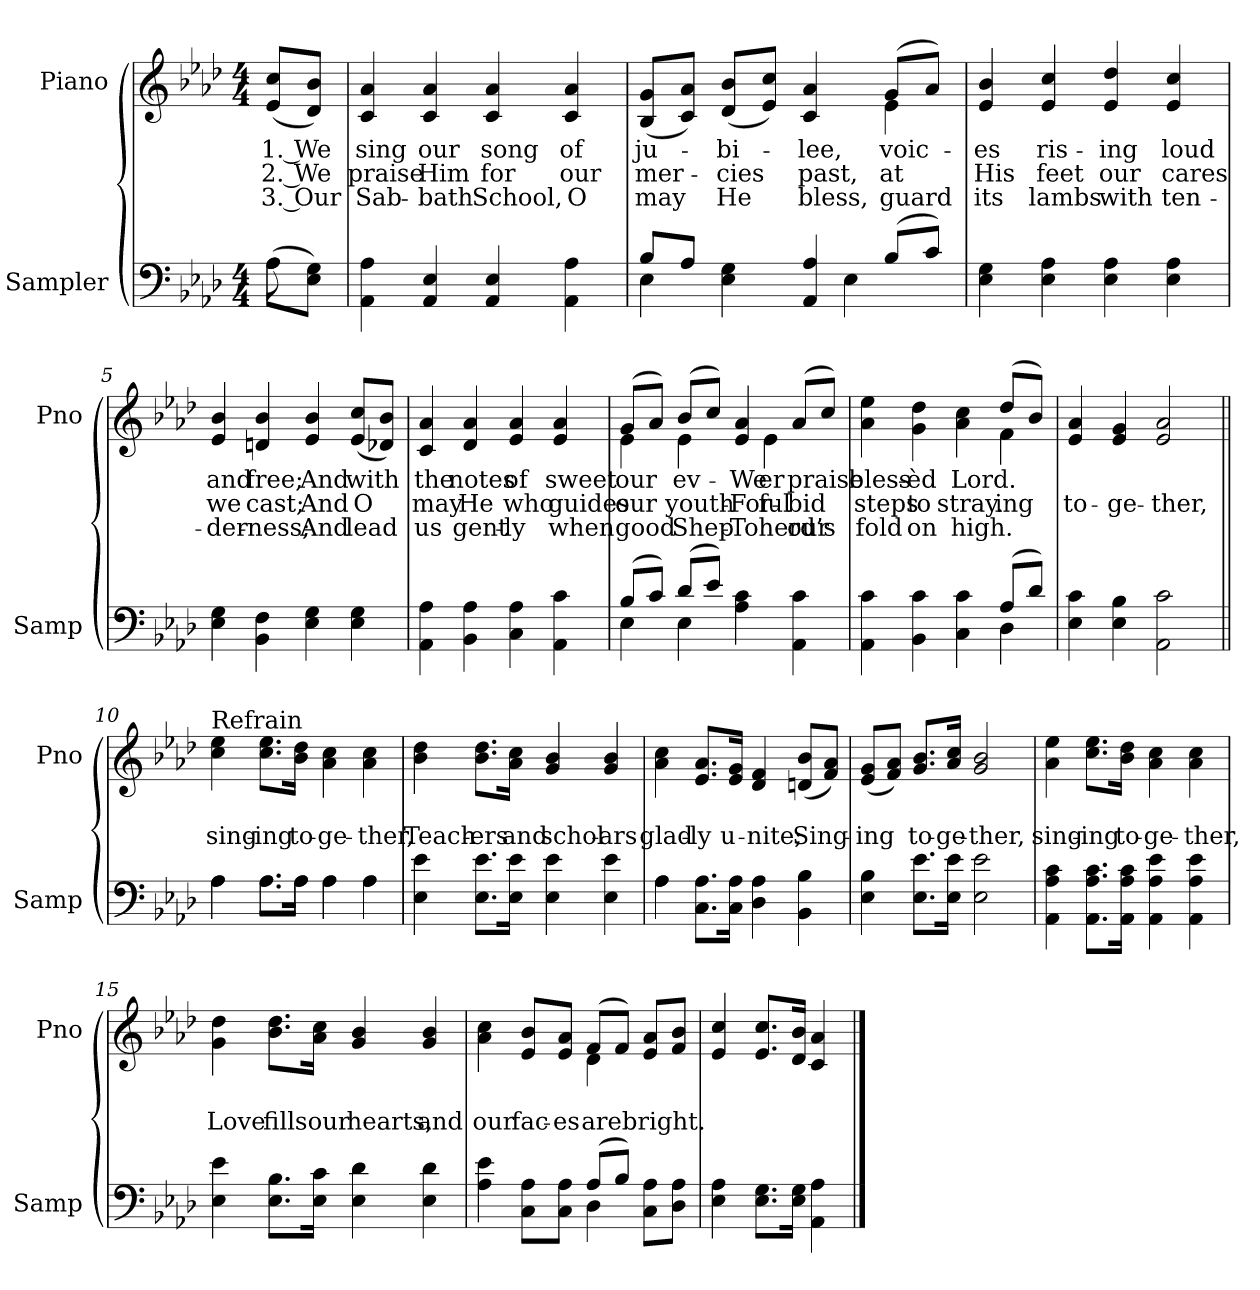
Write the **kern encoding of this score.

**kern	**kern	**text	**text	**text
*part2	*part1	*part1	*part1	*part1
*staff2	*staff1	*staff1	*staff1	*staff1
*I"Sampler	*I"Piano	*	*	*
*I'Samp	*I'Pno	*	*	*
*clefF4	*clefG2	*	*	*
*k[b-e-a-d-]	*k[b-e-a-d-]	*	*	*
*A-:	*A-:	*	*	*
*M4/4	*M4/4	*	*	*
=1	=1	=1	=1	=1
*^	*	*	*	*
(8A-\L	8A-	(8e-/ 8cc/L	1. We	2. We	3. Our
8E-\ 8G\J)	8ryy	8d-/ 8b-/J)	.	.	.
*v	*v	*	*	*	*
=2	=2	=2	=2	=2
4AA- 4A-	4c 4a-	sing	praise	Sab-
4AA- 4E-	4c 4a-	our	Him	-bath
4AA- 4E-	4c 4a-	song	for	School,
4AA- 4A-	4c 4a-	of	our	O
=3	=3	=3	=3	=3
*^	*^	*	*	*
8B-/L	4E-	(8B-/ 8g/L	2.ryy	ju-	mer-	may
8A-/J	.	8c/ 8a-/J)	.	.	.	.
4E- 4G	4.ryy	(8d-/ 8b-/L	.	-bi-	-cies	He
.	.	8e-/ 8cc/J)	.	.	.	.
4AA- 4A-	.	4c 4a-	.	-lee,	past,	bless,
.	4E-	.	.	.	.	.
(8B-/L	.	(8g/L	4e-	voic-	at	guard
8c/J)	8ryy	8a-/J)	.	.	.	.
*v	*v	*	*	*	*	*
*	*v	*v	*	*	*
=4	=4	=4	=4	=4
4E- 4G	4e- 4b-	-es	His	its
4E- 4A-	4e- 4cc	ris-	feet	lambs
4E- 4A-	4e- 4dd-	-ing	our	with
4E- 4A-	4e- 4cc	loud	cares	ten-
=5	=5	=5	=5	=5
4E- 4G	4e- 4b-	and	we	-der-
4BB- 4F	4dn 4b-	free;	cast;	-ness;
4E- 4G	4e- 4b-	And	And	And
4E- 4G	(8e-/ 8cc/L	with	O	lead
.	8d-X/ 8b-/J)	.	.	.
=6	=6	=6	=6	=6
4AA- 4A-	4c 4a-	the	may	us
4BB- 4A-	4d- 4a-	notes	He	gent-
4C 4A-	4e- 4a-	of	who	-ly
4AA- 4c	4e- 4a-	sweet	guides	when
=7	=7	=7	=7	=7
*^	*^	*	*	*
(8B-/L	4E-	(8g/L	4e-	our	our	good
8c/J)	.	8a-/J)	.	.	.	.
(8d-/L	4E-	(8b-/L	4e-	ev-	youth-	Shep-
8e-/J)	.	8cc/J)	.	.	.	.
4A- 4c	2ryy	4e- 4a-	8ryy	We	For-	To
.	.	.	4e-	-er	-ful	-herd’s
4AA- 4c	.	(8a-/L	.	praise	-bid	our
.	.	8cc/J)	8ryy	.	.	.
=8	=8	=8	=8	=8	=8	=8
4AA- 4c	2.ryy	4a- 4ee-	2.ryy	bless-	steps	fold
4BB- 4c	.	4g 4dd-	.	-èd	to	on
4C 4c	.	4a- 4cc	.	Lord.	stray.	high.
(8A-/L	4D-	(8dd-/L	4f	.	-ing	.
8d-/J)	.	8b-/J)	.	.	.	.
*v	*v	*	*	*	*	*
*	*v	*v	*	*	*
=9	=9	=9	=9	=9
4E- 4c	4e- 4a-	.	to-	.
4E- 4B-	4e- 4g	.	-ge-	.
2AA- 2c	2e- 2a-	.	-ther,	.
=10||	=10||	=10||	=10||	=10||
*^	*	*	*	*
!	!	!LO:TX:t=Refrain	!	!	!
4A-\	4A-	4cc 4ee-	.	sing-	.
8.A-\L	8.A-\L	8.cc\ 8.ee-\L	.	-ing	.
16A-\Jk	16A-\Jk	16b-\ 16dd-\Jk	.	to-	.
4A-\	4A-	4a- 4cc	.	-ge-	.
4A-\	4A-	4a- 4cc	.	-ther,	.
*v	*v	*	*	*	*
=11	=11	=11	=11	=11
4E- 4e-	4b- 4dd-	.	Teach-	.
8.E-\ 8.e-\L	8.b-\ 8.dd-\L	.	-ers	.
16E-\ 16e-\Jk	16a-\ 16cc\Jk	.	and	.
4E- 4e-	4g 4b-	.	schol-	.
4E- 4e-	4g 4b-	.	-ars	.
=12	=12	=12	=12	=12
*^	*	*	*	*
4A-\	4A-	4a- 4cc	.	glad-	.
8.C\ 8.A-\L	2.ryy	8.e-/ 8.a-/L	.	-ly	.
16C\ 16A-\Jk	.	16e-/ 16g/Jk	.	u-	.
4D- 4A-	.	4d- 4f	.	-nite;	.
4BB- 4B-	.	(8dn/ 8b-/L	.	Sing-	.
.	.	8f/ 8a-/J)	.	.	.
*v	*v	*	*	*	*
=13	=13	=13	=13	=13
4E- 4B-	(8e-/ 8g/L	.	-ing	.
.	8f/ 8a-/J)	.	.	.
8.E-\ 8.e-\L	8.g/ 8.b-/L	.	to-	.
16E-\ 16e-\Jk	16a-/ 16cc/Jk	.	-ge-	.
2E- 2e-	2g 2b-	.	-ther,	.
=14	=14	=14	=14	=14
4AA- 4A- 4c	4a- 4ee-	.	sing-	.
8.AA-\ 8.A-\ 8.c\L	8.cc\ 8.ee-\L	.	-ing	.
16AA-\ 16A-\ 16c\Jk	16b-\ 16dd-\Jk	.	to-	.
4AA- 4A- 4e-	4a- 4cc	.	-ge-	.
4AA- 4A- 4e-	4a- 4cc	.	-ther,	.
=15	=15	=15	=15	=15
4E- 4e-	4g 4dd-	.	Love	.
8.E-\ 8.B-\L	8.b-\ 8.dd-\L	.	fills	.
16E-\ 16c\Jk	16a-\ 16cc\Jk	.	our	.
4E- 4d-	4g 4b-	.	hearts,	.
4E- 4d-	4g 4b-	.	and	.
=16	=16	=16	=16	=16
*^	*^	*	*	*
4A- 4e-	2ryy	4a- 4cc	2ryy	.	our	.
8C\ 8A-\L	.	8e-/ 8b-/L	.	.	fac-	.
8C\ 8A-\J	.	8e-/ 8a-/J	.	.	-es	.
(8A-/L	4D-	(8f/L	4d-	.	are	.
8B-/J)	.	8f/J)	.	.	.	.
8C\ 8A-\L	4ryy	8e-/ 8a-/L	4ryy	.	bright.	.
8D-\ 8A-\J	.	8f/ 8b-/J	.	.	.	.
*v	*v	*	*	*	*	*
*	*v	*v	*	*	*
=17	=17	=17	=17	=17
4E- 4A-	4e- 4cc	.	.	.
8.E-\ 8.G\L	8.e-/ 8.cc/L	.	.	.
16E-\ 16G\Jk	16d-/ 16b-/Jk	.	.	.
4AA- 4A-	4c 4a-	.	.	.
==	==	==	==	==
*-	*-	*-	*-	*-
